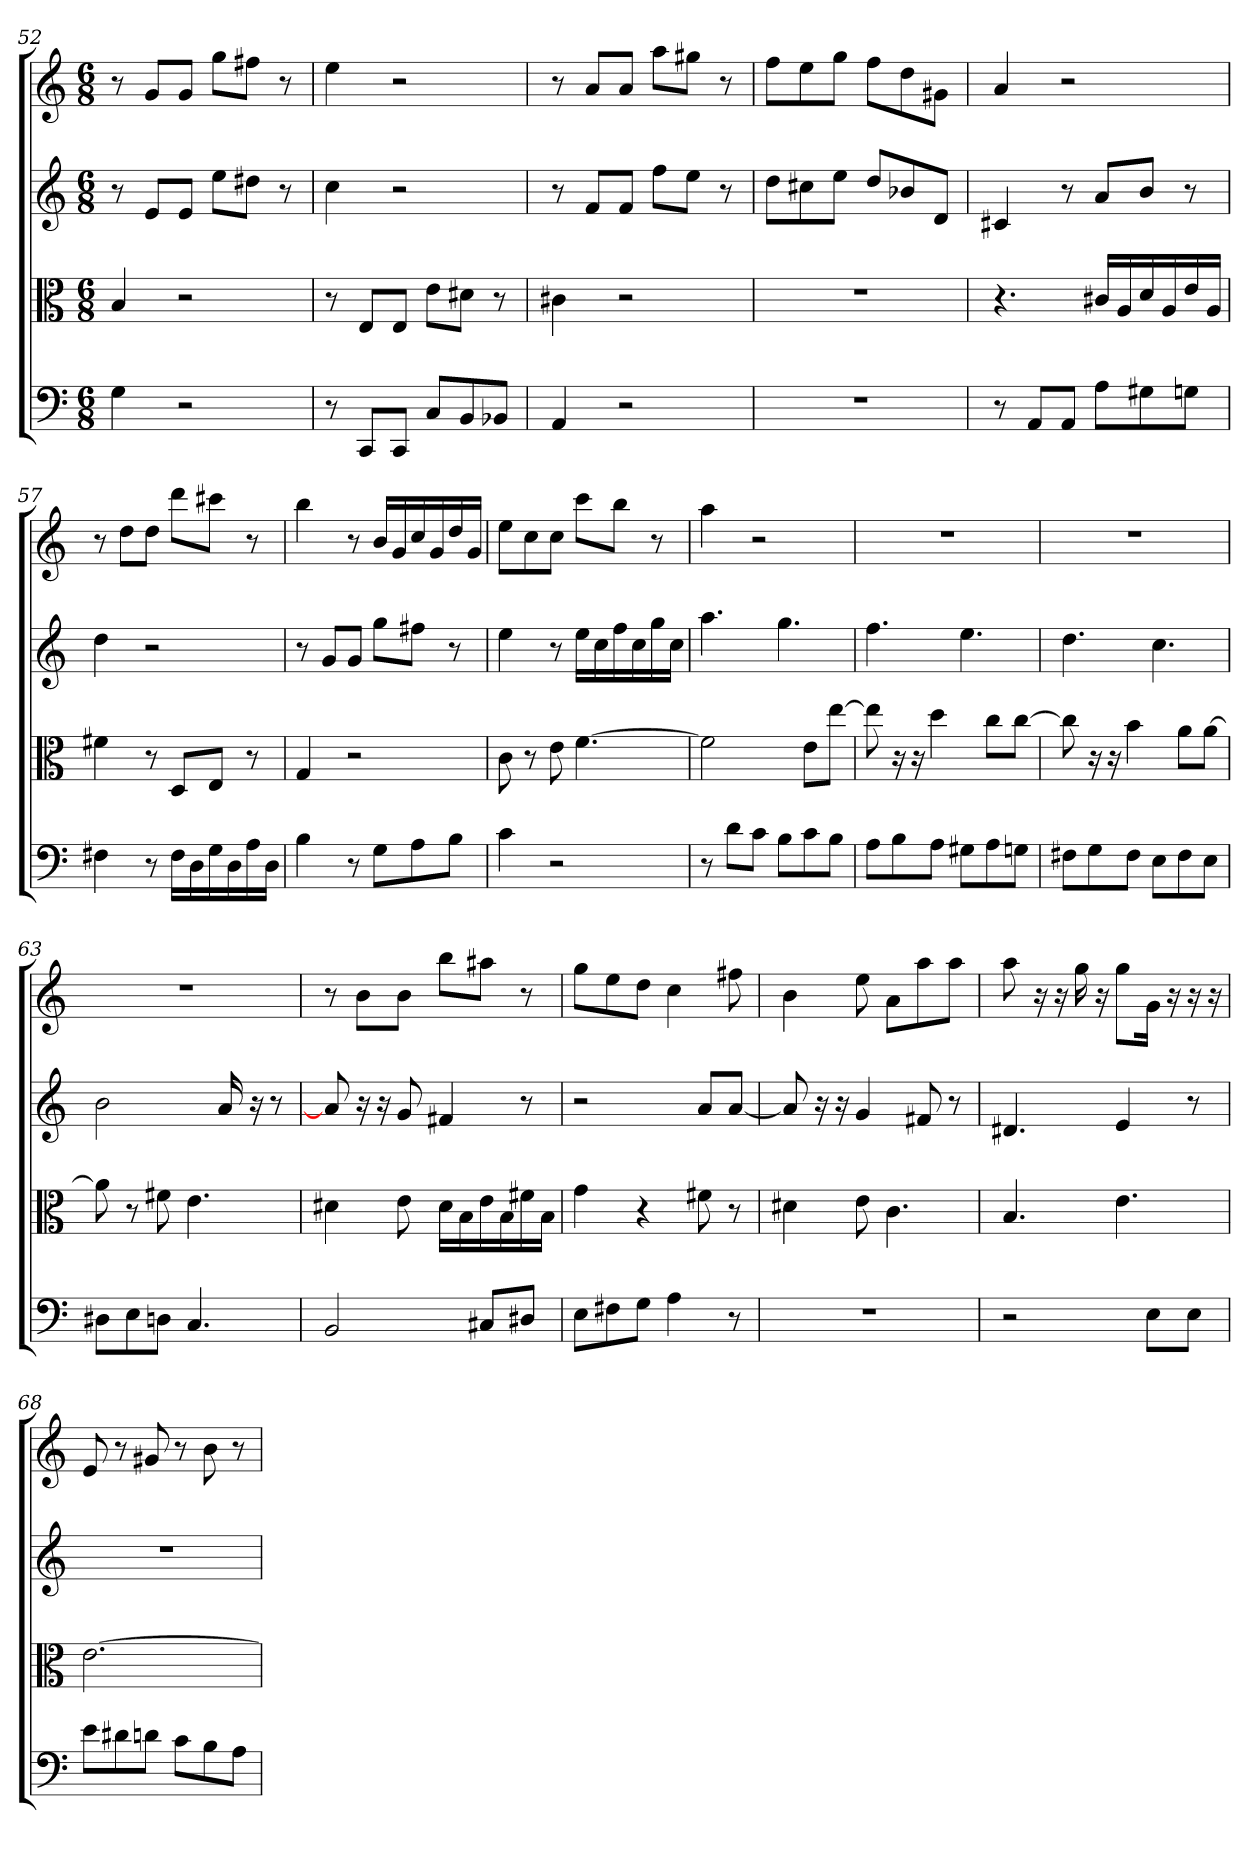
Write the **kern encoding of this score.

**kern	**kern	**kern	**kern
*part4	*part3	*part2	*part1
*staff4	*staff3	*staff2	*staff1
*clefF4	*clefC3	*clefG2	*clefG2
*k[]	*k[]	*k[]	*k[]
*C:	*C:	*C:	*C:
*M6/8	*M6/8	*M6/8	*M6/8
=52	=52	=52	=52
4G	4B	8r	8r
.	.	8e/L	8g/L
2r	2r	8e/J	8g/J
.	.	8ee\L	8gg\L
.	.	8dd#X\J	8ff#X\J
.	.	8r	8r
=53	=53	=53	=53
8r	8r	4cc	4ee
8CC/L	8E/L	.	.
8CC/J	8E/J	2r	2r
8C/L	8e\L	.	.
8BB/	8d#X\J	.	.
8BB-X/J	8r	.	.
=54	=54	=54	=54
4AA	4c#X	8r	8r
.	.	8f/L	8a/L
2r	2r	8f/J	8a/J
.	.	8ff\L	8aa\L
.	.	8ee\J	8gg#X\J
.	.	8r	8r
=55	=55	=55	=55
2.r	2.r	8dd\L	8ff\L
.	.	8cc#X\	8ee\
.	.	8ee\J	8gg\J
.	.	8dd/L	8ff\L
.	.	8b-X/	8dd\
.	.	8d/J	8g#X\J
=56	=56	=56	=56
8r	4.r	4c#X	4a
8AA/L	.	.	.
8AA/J	.	8r	2r
8A\L	16c#X/LL	8a/L	.
.	16A/	.	.
8G#X\	16d/	8b/J	.
.	16A/	.	.
8Gn\J	16e/	8r	.
.	16A/JJ	.	.
=57	=57	=57	=57
4F#X	4f#X	4dd	8r
.	.	.	8dd\L
8r	8r	2r	8dd\J
16F#\LL	8D/L	.	8ddd\L
16D\	.	.	.
16G\	8E/J	.	8ccc#X\J
16D\	.	.	.
16A\	8r	.	8r
16D\JJ	.	.	.
=58	=58	=58	=58
4B	4G	8r	4bb
.	.	8g/L	.
8r	2r	8g/J	8r
8G\L	.	8gg\L	16b/LL
.	.	.	16g/
8A\	.	8ff#X\J	16cc/
.	.	.	16g/
8B\J	.	8r	16dd/
.	.	.	16g/JJ
=59	=59	=59	=59
4c	8c	4ee	8ee\L
.	8r	.	8cc\
2r	8e	8r	8cc\J
.	[4.f	16ee\LL	8ccc\L
.	.	16cc\	.
.	.	16ff\	8bb\J
.	.	16cc\	.
.	.	16gg\	8r
.	.	16cc\JJ	.
=60	=60	=60	=60
8r	2f]	4.aa	4aa
8d\L	.	.	.
8c\J	.	.	2r
8B\L	.	4.gg	.
8c\	8e\L	.	.
8B\J	[8ee\J	.	.
=61	=61	=61	=61
8A\L	8ee]	4.ff	2.r
8B\	16r	.	.
.	16r	.	.
8A\J	4dd	.	.
8G#X\L	.	4.ee	.
8A\	8cc\L	.	.
8Gn\J	[8cc\J	.	.
=62	=62	=62	=62
8F#X\L	8cc]	4.dd	2.r
8G\	16r	.	.
.	16r	.	.
8F#\J	4b	.	.
8E\L	.	4.cc	.
8F#\	8a\L	.	.
8E\J	[8a\J	.	.
=63	=63	=63	=63
8D#X\L	8a]	2b	2.r
8E\	8r	.	.
8Dn\J	8f#X	.	.
4.C	4.e	.	.
.	.	16a	.
.	.	16r	.
.	.	8r	.
=64	=64	=64	=64
2BB	4d#X	8a]	8r
.	.	16r	8b\L
.	.	16r	.
.	8e	8g	8b\J
.	16d#\LL	4f#X	8bb\L
.	16B\	.	.
8C#X/L	16e\	.	8aa#X\J
.	16B\	.	.
8D#X/J	16f#X\	8r	8r
.	16B\JJ	.	.
=65	=65	=65	=65
8E\L	4g	2r	8gg\L
8F#X\	.	.	8ee\
8G\J	4r	.	8dd\J
4A	.	.	4cc
.	8f#X	8a/L	.
8r	8r	[8a/J	8ff#X
=66	=66	=66	=66
2.r	4d#X	8a]	4b
.	.	16r	.
.	.	16r	.
.	8e	4g	8ee
.	4.c	.	8a\L
.	.	8f#X	8aa\
.	.	8r	8aa\J
=67	=67	=67	=67
2r	4.B	4.d#X	8aa
.	.	.	16r
.	.	.	16r
.	.	.	16gg
.	.	.	16r
.	4.e	4e	8gg\L
8E\L	.	.	16g\Jk
.	.	.	16r
8E\J	.	8r	16r
.	.	.	16r
=68	=68	=68	=68
8e\L	[2.e	2.r	8e
8d#X\	.	.	8r
8dn\J	.	.	8g#X
8c\L	.	.	8r
8B\	.	.	8b
8A\J	.	.	8r
=	=	=	=
*-	*-	*-	*-
